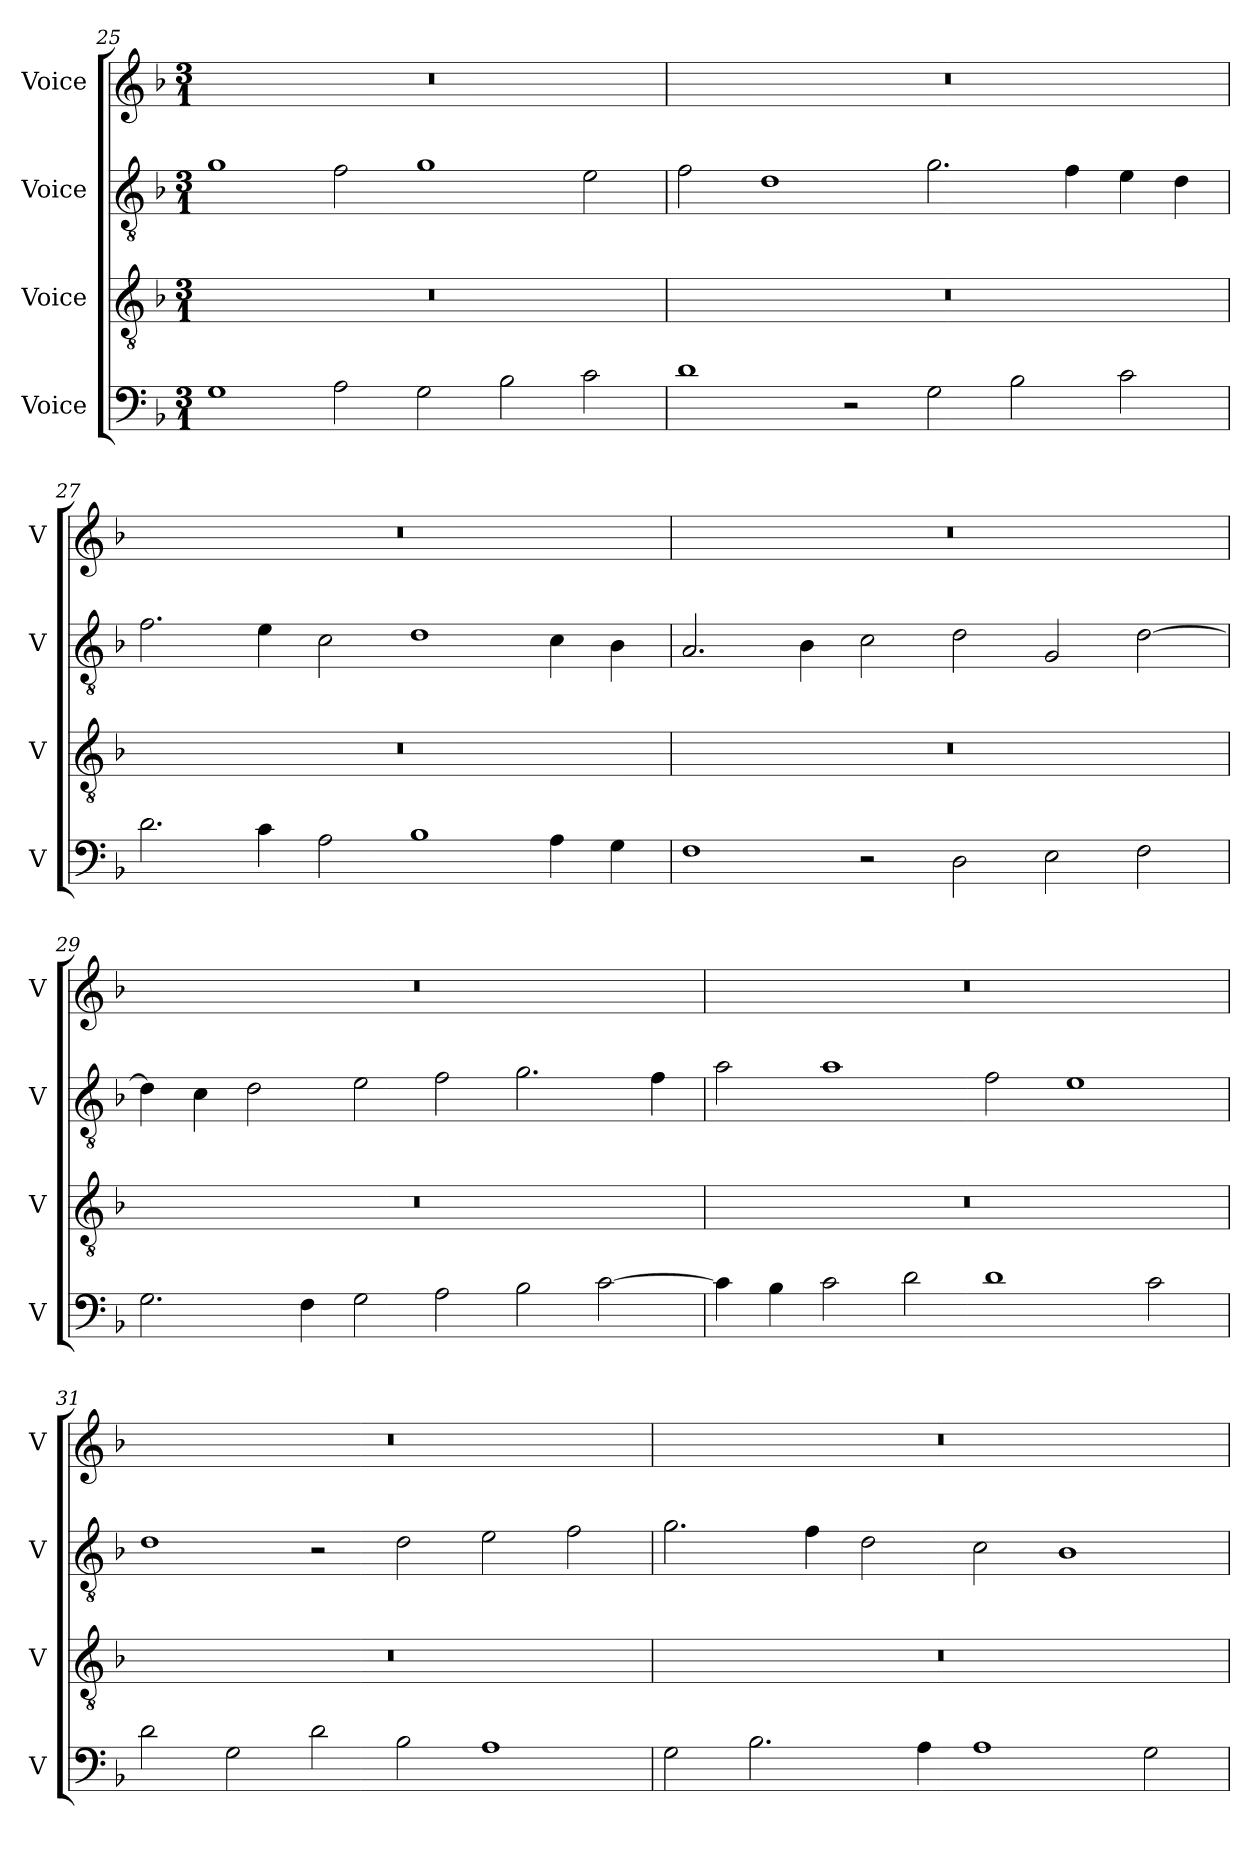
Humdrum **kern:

**kern	**kern	**kern	**kern
*part4	*part3	*part2	*part1
*staff4	*staff3	*staff2	*staff1
*I"Voice	*I"Voice	*I"Voice	*I"Voice
*I'V	*I'V	*I'V	*I'V
*clefF4	*clefGv2	*clefGv2	*clefG2
*k[b-]	*k[b-]	*k[b-]	*k[b-]
*M3/1	*M3/1	*M3/1	*M3/1
=25	=25	=25	=25
1G	0.r	1g	0.r
2A\	.	2f\	.
2G\	.	1g	.
2B-\	.	.	.
2c\	.	2e\	.
!!LO:PB:g=z
=26	=26	=26	=26
1d	0.r	2f\	0.r
.	.	1d	.
2r	.	.	.
2G\	.	2.g\	.
2B-\	.	.	.
.	.	4f\	.
2c\	.	4e\	.
.	.	4d\	.
=27	=27	=27	=27
2.d\	0.r	2.f\	0.r
4c\	.	4e\	.
2A\	.	2c\	.
1B-	.	1d	.
4A\	.	4c\	.
4G\	.	4B-\	.
!!LO:LB:g=z
=28	=28	=28	=28
1F	0.r	2.A/	0.r
.	.	4B-\	.
2r	.	2c\	.
2D\	.	2d\	.
2E\	.	2G/	.
2F\	.	[2d\	.
=29	=29	=29	=29
2.G\	0.r	4d\]	0.r
.	.	4c\	.
.	.	2d\	.
4F\	.	.	.
2G\	.	2e\	.
2A\	.	2f\	.
2B-\	.	2.g\	.
[2c\	.	.	.
.	.	4f\	.
!!LO:LB:g=z
=30	=30	=30	=30
4c\]	0.r	2a\	0.r
4B-\	.	.	.
2c\	.	1a	.
2d\	.	.	.
1d	.	2f\	.
.	.	1e	.
2c\	.	.	.
=31	=31	=31	=31
2d\	0.r	1d	0.r
2G\	.	.	.
2d\	.	2r	.
2B-\	.	2d\	.
1A	.	2e\	.
.	.	2f\	.
!!LO:LB:g=z
=32	=32	=32	=32
2G\	0.r	2.g\	0.r
2.B-\	.	.	.
.	.	4f\	.
.	.	2d\	.
4A\	.	.	.
1A	.	2c\	.
.	.	1B-	.
2G\	.	.	.
=	=	=	=
*-	*-	*-	*-
